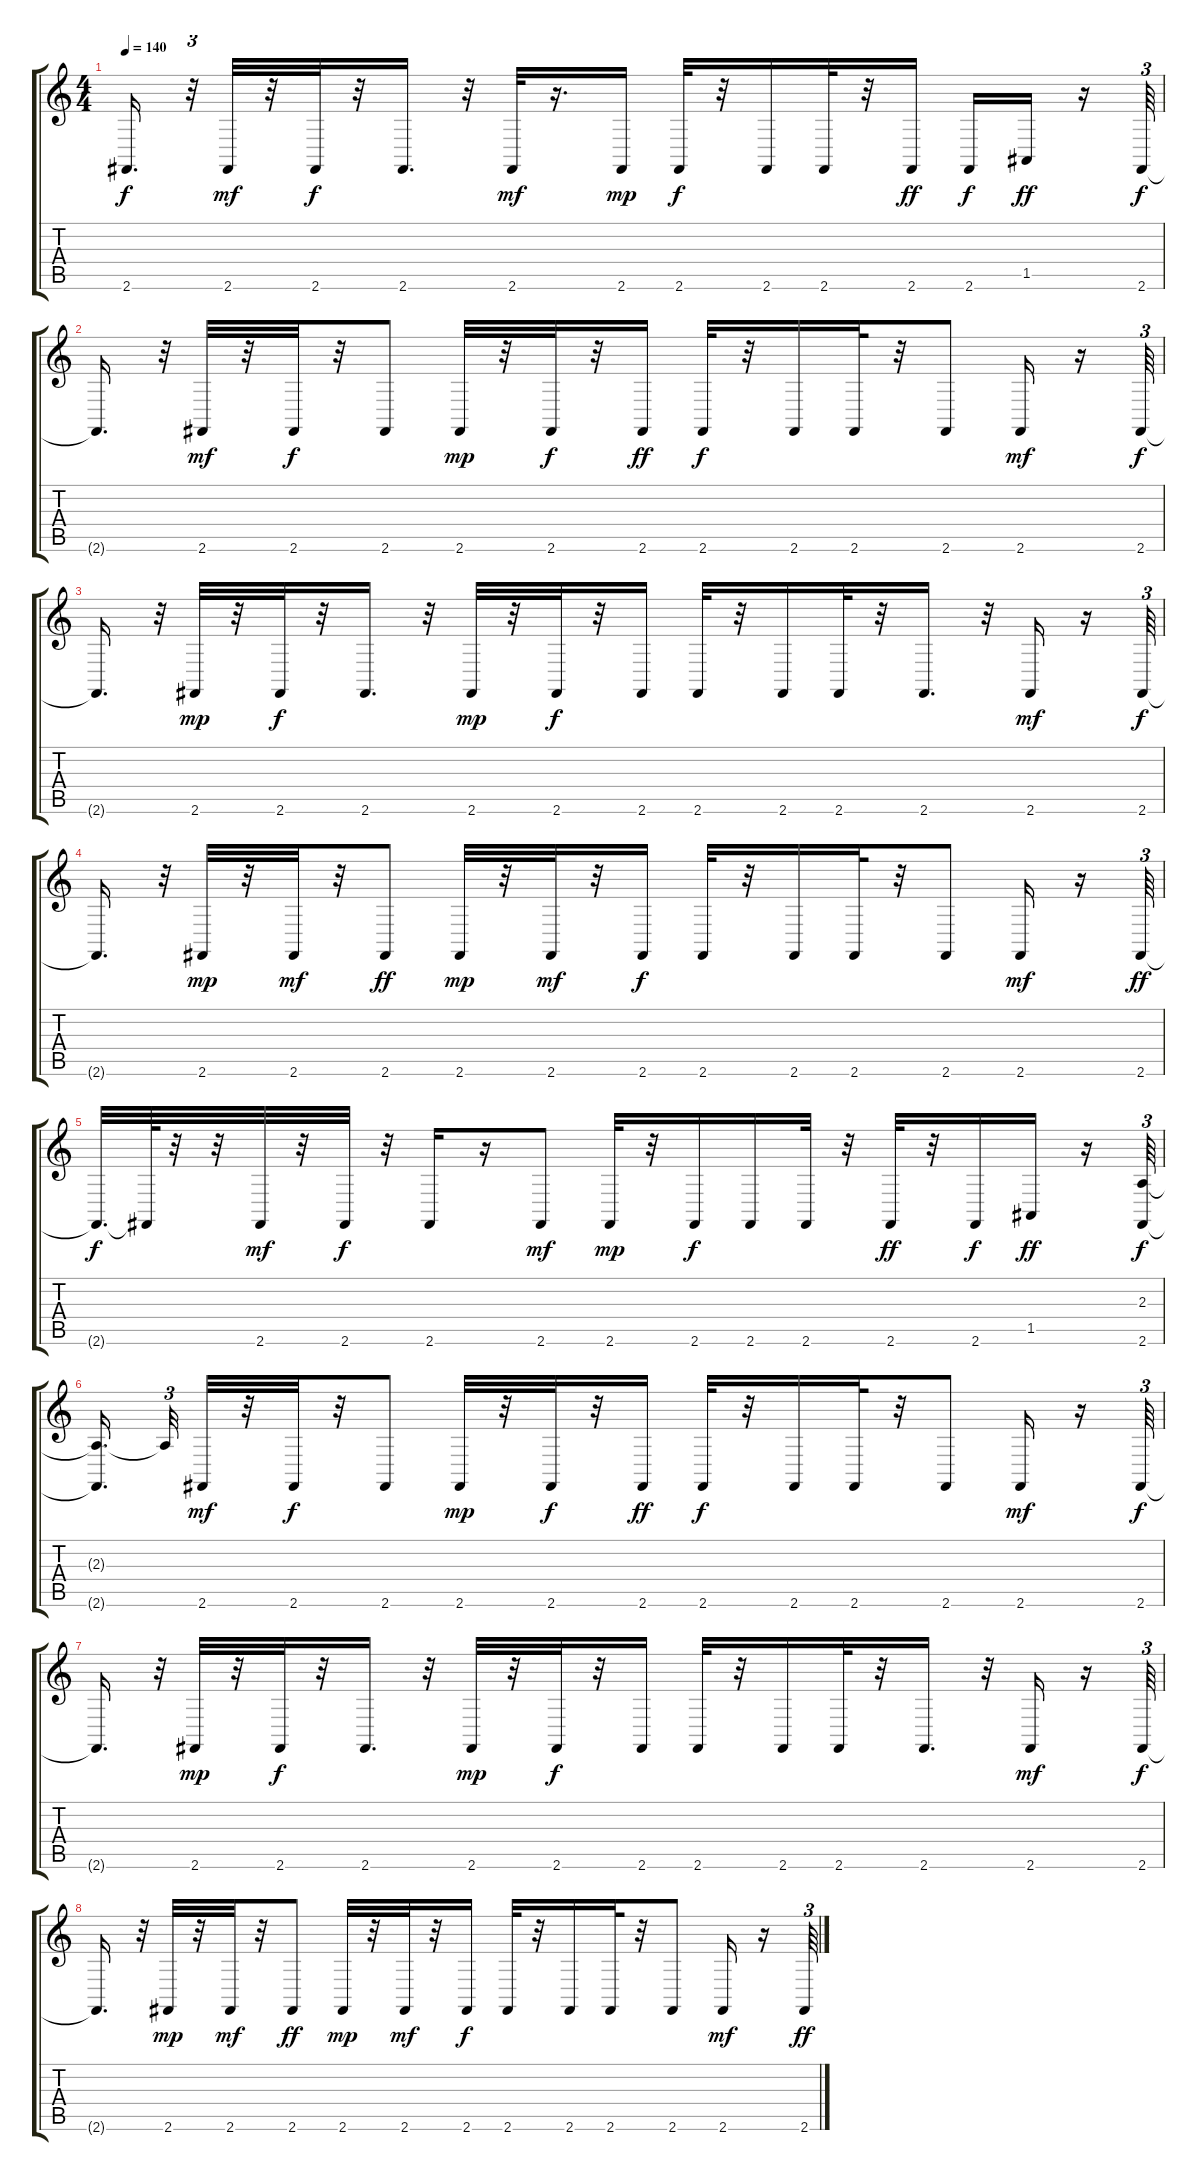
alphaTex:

\track "" {instrument drawbarorgan}
\staff {score tabs}
\tuning (E4 B3 G3 D3 A2 E2) {hide}
\ts (4 4)
\tempo 140
\clef g2
\ks c
2.6{t}.16{d dy f} r.32{tu (3 2)} 2.6.32{dy mf} r.32 2.6.32{dy f} r.32 2.6.16{d} r.32 2.6.32{dy mf} r.16{d} 2.6.16{dy mp} 2.6.32{dy f} r.32 2.6.16 2.6.32 r.32 2.6.16{dy ff} 2.6.16{dy f} 1.5.16{dy ff} r.16 2.6.64{tu (3 2) dy f} |
2.6{t}.16{d} r.32{tu (3 2)} 2.6.32{dy mf} r.32 2.6.32{dy f} r.32 2.6.8 2.6.32{dy mp} r.32 2.6.32{dy f} r.32 2.6.16{dy ff} 2.6.32{dy f} r.32 2.6.16 2.6.32 r.32 2.6.8 2.6.16{dy mf} r.16 2.6.64{tu (3 2) dy f} |
2.6{t}.16{d} r.32{tu (3 2)} 2.6.32{dy mp} r.32 2.6.32{dy f} r.32 2.6.16{d} r.32 2.6.32{dy mp} r.32 2.6.32{dy f} r.32 2.6.16 2.6.32 r.32 2.6.16 2.6.32 r.32 2.6.16{d} r.32 2.6.16{dy mf} r.16 2.6.64{tu (3 2) dy f} |
2.6{t}.16{d} r.32{tu (3 2)} 2.6.32{dy mp} r.32 2.6.32{dy mf} r.32 2.6.8{dy ff} 2.6.32{dy mp} r.32 2.6.32{dy mf} r.32 2.6.16{dy f} 2.6.32 r.32 2.6.16 2.6.32 r.32 2.6.8 2.6.16{dy mf} r.16 2.6.64{tu (3 2) dy ff} |
2.6{t}.32{d dy f} 2.6{t}.64 r.32 r.32 2.6.32{dy mf} r.32 2.6.32{dy f} r.32 2.6.16 r.16 2.6.8{dy mf} 2.6.32{dy mp} r.32 2.6.16{dy f} 2.6.16 2.6.32 r.32 2.6.32{dy ff} r.32 2.6.16{dy f} 1.5.16{dy ff} r.16 (2.3 2.6).64{tu (3 2) dy f} |
(2.3{t} 2.6{t}).16{d} 2.3{t}.32{tu (3 2)} 2.6.32{dy mf} r.32 2.6.32{dy f} r.32 2.6.8 2.6.32{dy mp} r.32 2.6.32{dy f} r.32 2.6.16{dy ff} 2.6.32{dy f} r.32 2.6.16 2.6.32 r.32 2.6.8 2.6.16{dy mf} r.16 2.6.64{tu (3 2) dy f} |
2.6{t}.16{d} r.32{tu (3 2)} 2.6.32{dy mp} r.32 2.6.32{dy f} r.32 2.6.16{d} r.32 2.6.32{dy mp} r.32 2.6.32{dy f} r.32 2.6.16 2.6.32 r.32 2.6.16 2.6.32 r.32 2.6.16{d} r.32 2.6.16{dy mf} r.16 2.6.64{tu (3 2) dy f} |
2.6{t}.16{d} r.32{tu (3 2)} 2.6.32{dy mp} r.32 2.6.32{dy mf} r.32 2.6.8{dy ff} 2.6.32{dy mp} r.32 2.6.32{dy mf} r.32 2.6.16{dy f} 2.6.32 r.32 2.6.16 2.6.32 r.32 2.6.8 2.6.16{dy mf} r.16 2.6.64{tu (3 2) dy ff}
